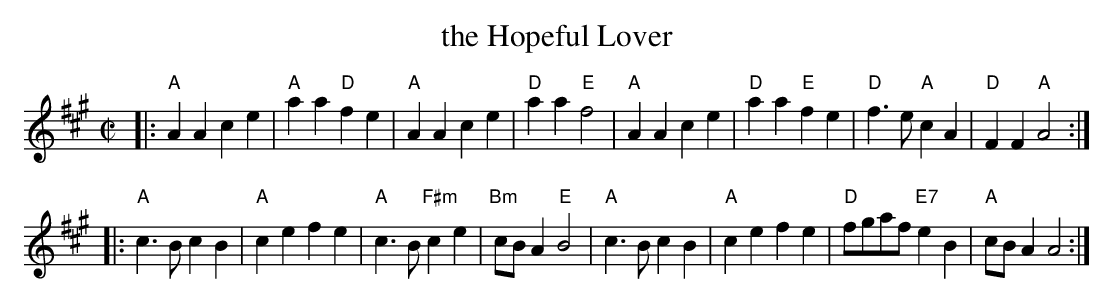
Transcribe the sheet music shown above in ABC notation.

X:1
T: the Hopeful Lover
M: C|
L: 1/4
K: A
|: "A"AA ce | "A"aa "D"fe | "A"AA ce | "D"aa "E"f2 \
|  "A"AA ce | "D"aa "E"fe | "D"f>e "A"cA | "D"FF "A"A2 :|
|: "A"c>B cB | "A"ce fe | "A"c>B "F#m"ce | "Bm"c/B/A "E"B2 \
|  "A"c>B cB | "A"ce fe | "D"f/g/a/f/ "E7"eB | "A"c/B/A A2 :|
